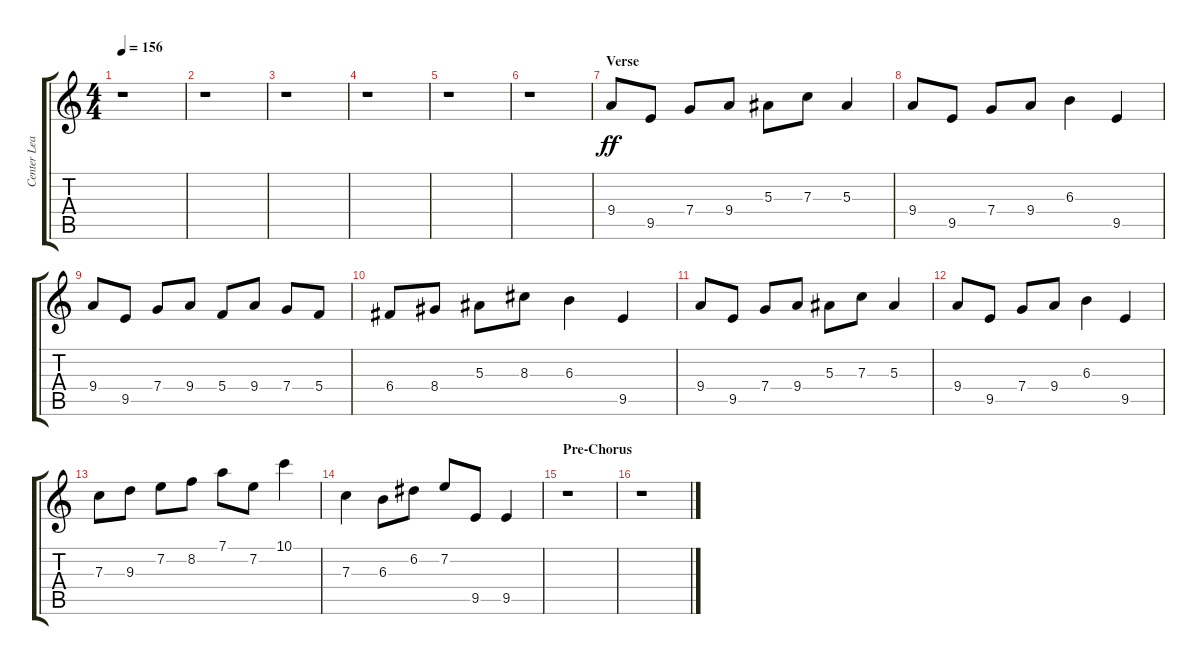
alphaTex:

\track ("Center Lead 2" "Center Lea") {instrument overdrivenguitar}
\staff {score tabs}
\tuning (D4 A3 F3 C3 G2 D2) {hide}
\ts (4 4)
\tempo 156
\clef g2
\ks aminor
r.1{dy ff} |
r.1 |
r.1 |
r.1 |
r.1 |
r.1 |
\section ("" "Verse")
9.4.8 9.5.8 7.4.8 9.4.8 5.3.8 7.3.8 5.3.4 |
9.4.8 9.5.8 7.4.8 9.4.8 6.3.4 9.5.4 |
9.4.8 9.5.8 7.4.8 9.4.8 5.4.8 9.4.8 7.4.8 5.4.8 |
6.4.8 8.4.8 5.3.8 8.3.8 6.3.4 9.5.4 |
9.4.8 9.5.8 7.4.8 9.4.8 5.3.8 7.3.8 5.3.4 |
9.4.8 9.5.8 7.4.8 9.4.8 6.3.4 9.5.4 |
7.3.8 9.3.8 7.2.8 8.2.8 7.1.8 7.2.8 10.1.4 |
7.3.4 6.3.8 6.2.8 7.2.8 9.5.8 9.5.4 |
\section ("" "Pre-Chorus")
r.1 |
r.1
